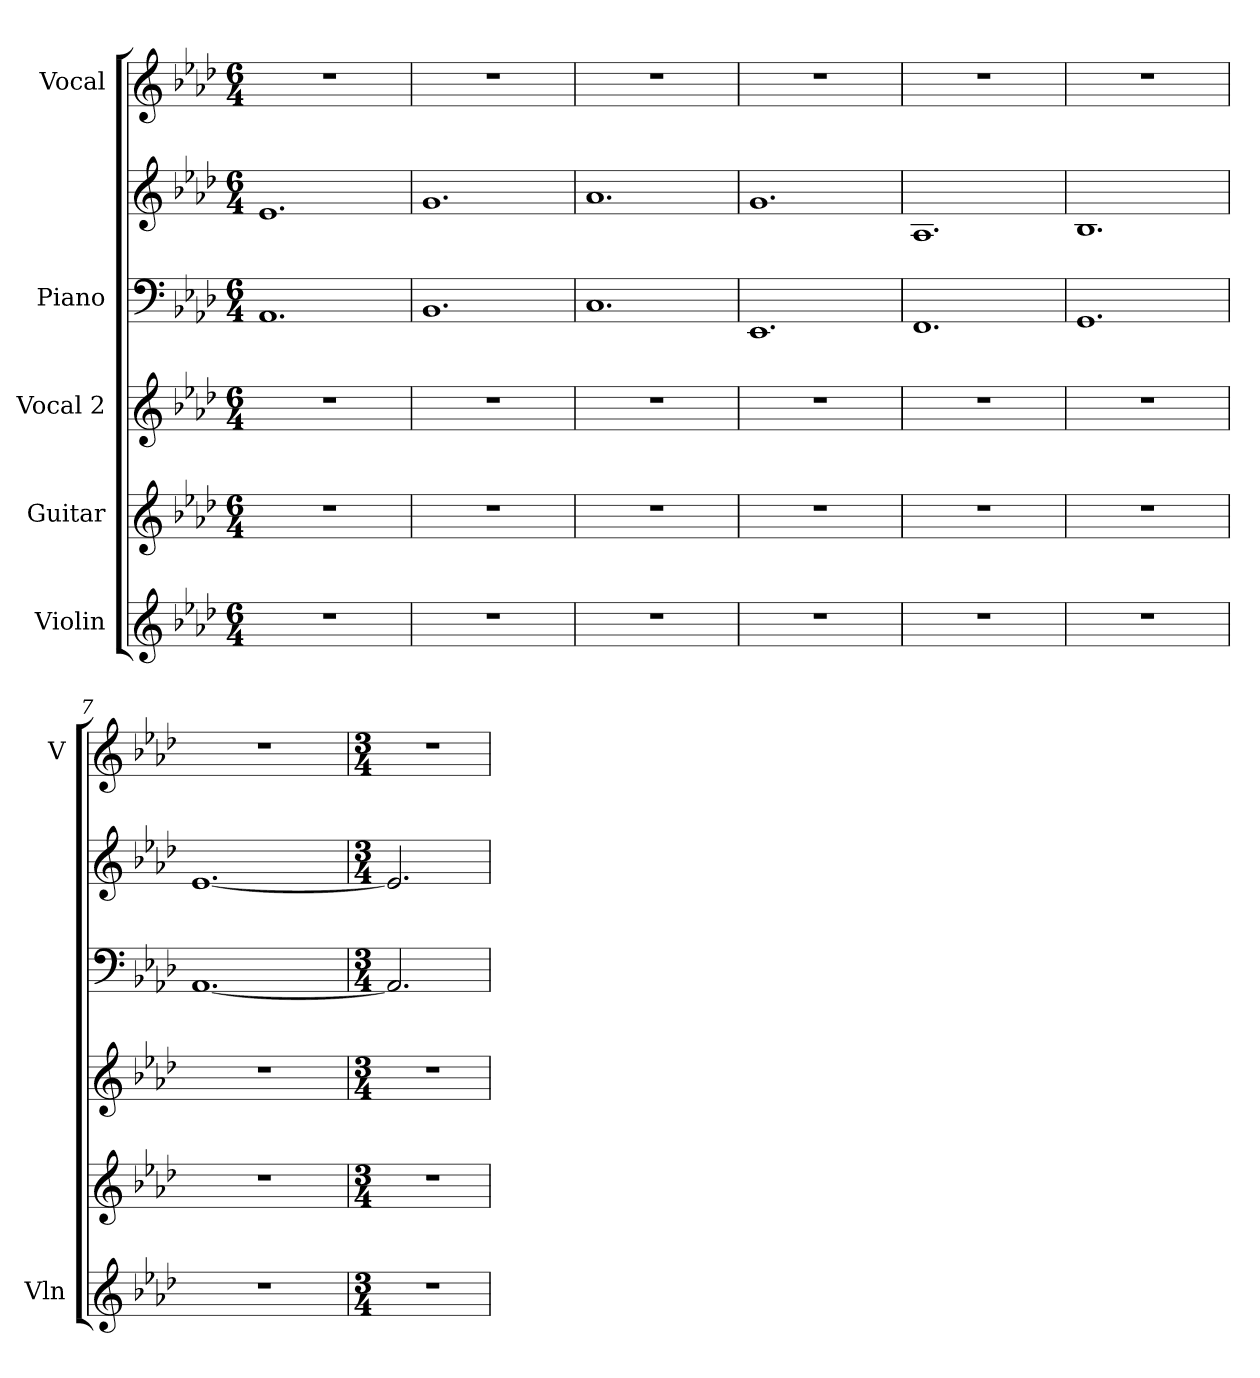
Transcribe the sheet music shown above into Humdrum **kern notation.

**kern	**kern	**kern	**kern	**kern	**kern
*part5	*part4	*part3	*part2	*part2	*part1
*staff6	*staff5	*staff4	*staff3	*staff2	*staff1
*I"Violin	*I"Guitar	*I"Vocal 2	*I"Piano	*	*I"Vocal
*I'Vln	*	*	*	*	*I'V
*clefG2	*clefG2	*clefG2	*clefF4	*clefG2	*clefG2
*k[b-e-a-d-]	*k[b-e-a-d-]	*k[b-e-a-d-]	*k[b-e-a-d-]	*k[b-e-a-d-]	*k[b-e-a-d-]
*M6/4	*M6/4	*M6/4	*M6/4	*M6/4	*M6/4
*MM140	*MM140	*MM140	*MM140	*MM140	*MM140
=1	=1	=1	=1	=1	=1
1.r	1.r	1.r	1.AA-	1.e-	1.r
=2	=2	=2	=2	=2	=2
1.r	1.r	1.r	1.BB-	1.g	1.r
=3	=3	=3	=3	=3	=3
1.r	1.r	1.r	1.C	1.a-	1.r
=4	=4	=4	=4	=4	=4
1.r	1.r	1.r	1.EE-	1.g	1.r
=5	=5	=5	=5	=5	=5
1.r	1.r	1.r	1.FF	1.A-	1.r
=6	=6	=6	=6	=6	=6
1.r	1.r	1.r	1.GG	1.B-	1.r
=7	=7	=7	=7	=7	=7
1.r	1.r	1.r	[1.AA-	[1.e-	1.r
=8	=8	=8	=8	=8	=8
*M3/4	*M3/4	*M3/4	*M3/4	*M3/4	*M3/4
2.r	2.r	2.r	2.AA-/]	2.e-/]	2.r
=	=	=	=	=	=
*-	*-	*-	*-	*-	*-
